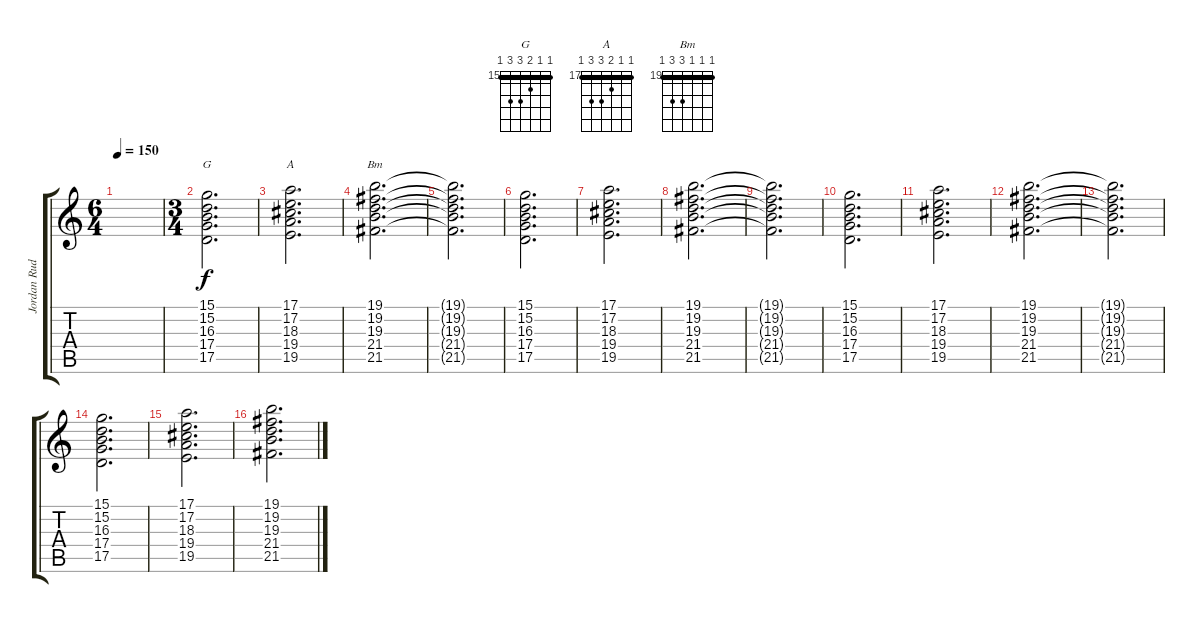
\track ("Jordan Rudess" "Jordan Rud") {instrument stringensemble1}
\staff {score tabs}
\tuning (E4 B3 G3 D3 A2 E2) {hide}
\chord ("G" 15 15 16 17 17 15) {firstfret 15 barre 15}
\chord ("A" 17 17 18 19 19 17) {firstfret 17 barre 17}
\chord ("Bm" 19 19 19 21 21 19) {firstfret 19 barre 19}
\ts (6 4)
\tempo 150
\clef g2
\ks c
|
\ts (3 4)
(15.1 15.2 16.3 17.4 17.5).2{d ch "G" volume 6} |
(17.1 17.2 18.3 19.4 19.5).2{d ch "A"} |
(19.1 19.2 19.3 21.4 21.5).2{d ch "Bm"} |
(19.1{t} 19.2{t} 19.3{t} 21.4{t} 21.5{t}).2{d} |
(15.1 15.2 16.3 17.4 17.5).2{d} |
(17.1 17.2 18.3 19.4 19.5).2{d} |
(19.1 19.2 19.3 21.4 21.5).2{d} |
(19.1{t} 19.2{t} 19.3{t} 21.4{t} 21.5{t}).2{d} |
(15.1 15.2 16.3 17.4 17.5).2{d} |
(17.1 17.2 18.3 19.4 19.5).2{d} |
(19.1 19.2 19.3 21.4 21.5).2{d} |
(19.1{t} 19.2{t} 19.3{t} 21.4{t} 21.5{t}).2{d} |
(15.1 15.2 16.3 17.4 17.5).2{d} |
(17.1 17.2 18.3 19.4 19.5).2{d} |
(19.1 19.2 19.3 21.4 21.5).2{d}
